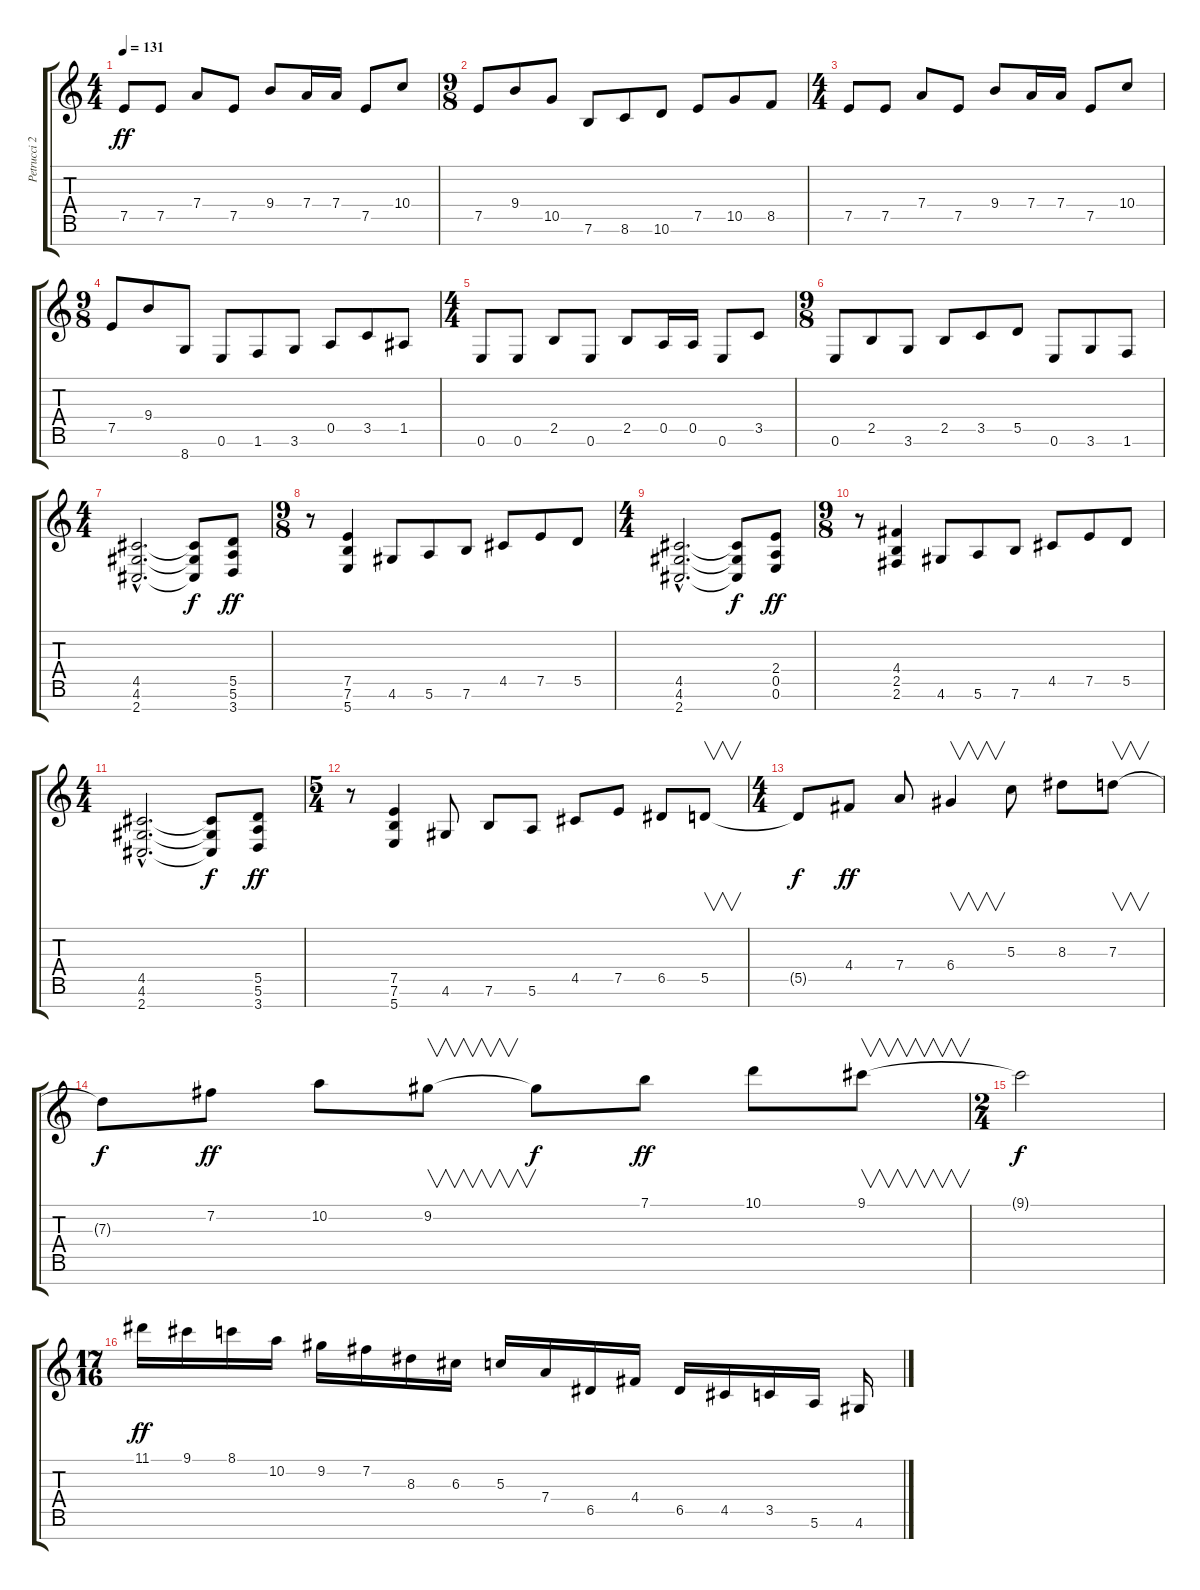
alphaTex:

\track ("Petrucci 2" "Petrucci 2") {instrument overdrivenguitar}
\staff {score tabs}
\tuning (E4 B3 G3 D3 A2 E2 B1) {hide}
\ts (4 4)
\tempo 131
\clef g2
\ks c
7.5.8{dy ff} 7.5.8 7.4.8 7.5.8 9.4.8 7.4.16 7.4.16 7.5.8 10.4.8 |
\ts (9 8)
7.5.8 9.4.8 10.5.8 7.6.8 8.6.8 10.6.8 7.5.8 10.5.8 8.5.8 |
\ts (4 4)
7.5.8 7.5.8 7.4.8 7.5.8 9.4.8 7.4.16 7.4.16 7.5.8 10.4.8 |
\ts (9 8)
7.5.8 9.4.8 8.7.8 0.6.8 1.6.8 3.6.8 0.5.8 3.5.8 1.5.8 |
\ts (4 4)
0.6.8 0.6.8 2.5.8 0.6.8 2.5.8 0.5.16 0.5.16 0.6.8 3.5.8 |
\ts (9 8)
0.6.8 2.5.8 3.6.8 2.5.8 3.5.8 5.5.8 0.6.8 3.6.8 1.6.8 |
\ts (4 4)
(4.5{hac} 4.6{hac} 2.7{hac}).2{d} (4.5{t} 4.6{t} 2.7{t}).8{dy f} (5.5 5.6 3.7).8{dy ff} |
\ts (9 8)
r.8 (7.5 7.6 5.7).4 4.6.8 5.6.8 7.6.8 4.5.8 7.5.8 5.5.8 |
\ts (4 4)
(4.5{hac} 4.6{hac} 2.7{hac}).2{d} (4.5{t} 4.6{t} 2.7{t}).8{dy f} (2.4 0.5 0.6).8{dy ff} |
\ts (9 8)
r.8 (4.4 2.5 2.6).4 4.6.8 5.6.8 7.6.8 4.5.8 7.5.8 5.5.8 |
\ts (4 4)
(4.5{hac} 4.6{hac} 2.7{hac}).2{d} (4.5{t} 4.6{t} 2.7{t}).8{dy f} (5.5 5.6 3.7).8{dy ff} |
\ts (5 4)
r.8 (7.5 7.6 5.7).4 4.6.8 7.6.8 5.6.8 4.5.8 7.5.8 6.5.8 5.5.8{v} |
\ts (4 4)
5.5{t}.8{dy f} 4.4.8{dy ff} 7.4.8 6.4.4{v} 5.3.8 8.3.8 7.3.8{v} |
7.3{t}.8{dy f} 7.2.8{dy ff} 10.2.8 9.2.8{v} 9.2{t}.8{dy f} 7.1.8{dy ff} 10.1.8 9.1.8{v} |
\ts (2 4)
9.1{t}.2{dy f} |
\ts (17 16)
11.1.16{dy ff} 9.1.16 8.1.16 10.2.16 9.2.16 7.2.16 8.3.16 6.3.16 5.3.16 7.4.16 6.5.16 4.4.16 6.5.16 4.5.16 3.5.16 5.6.16 4.6.16
